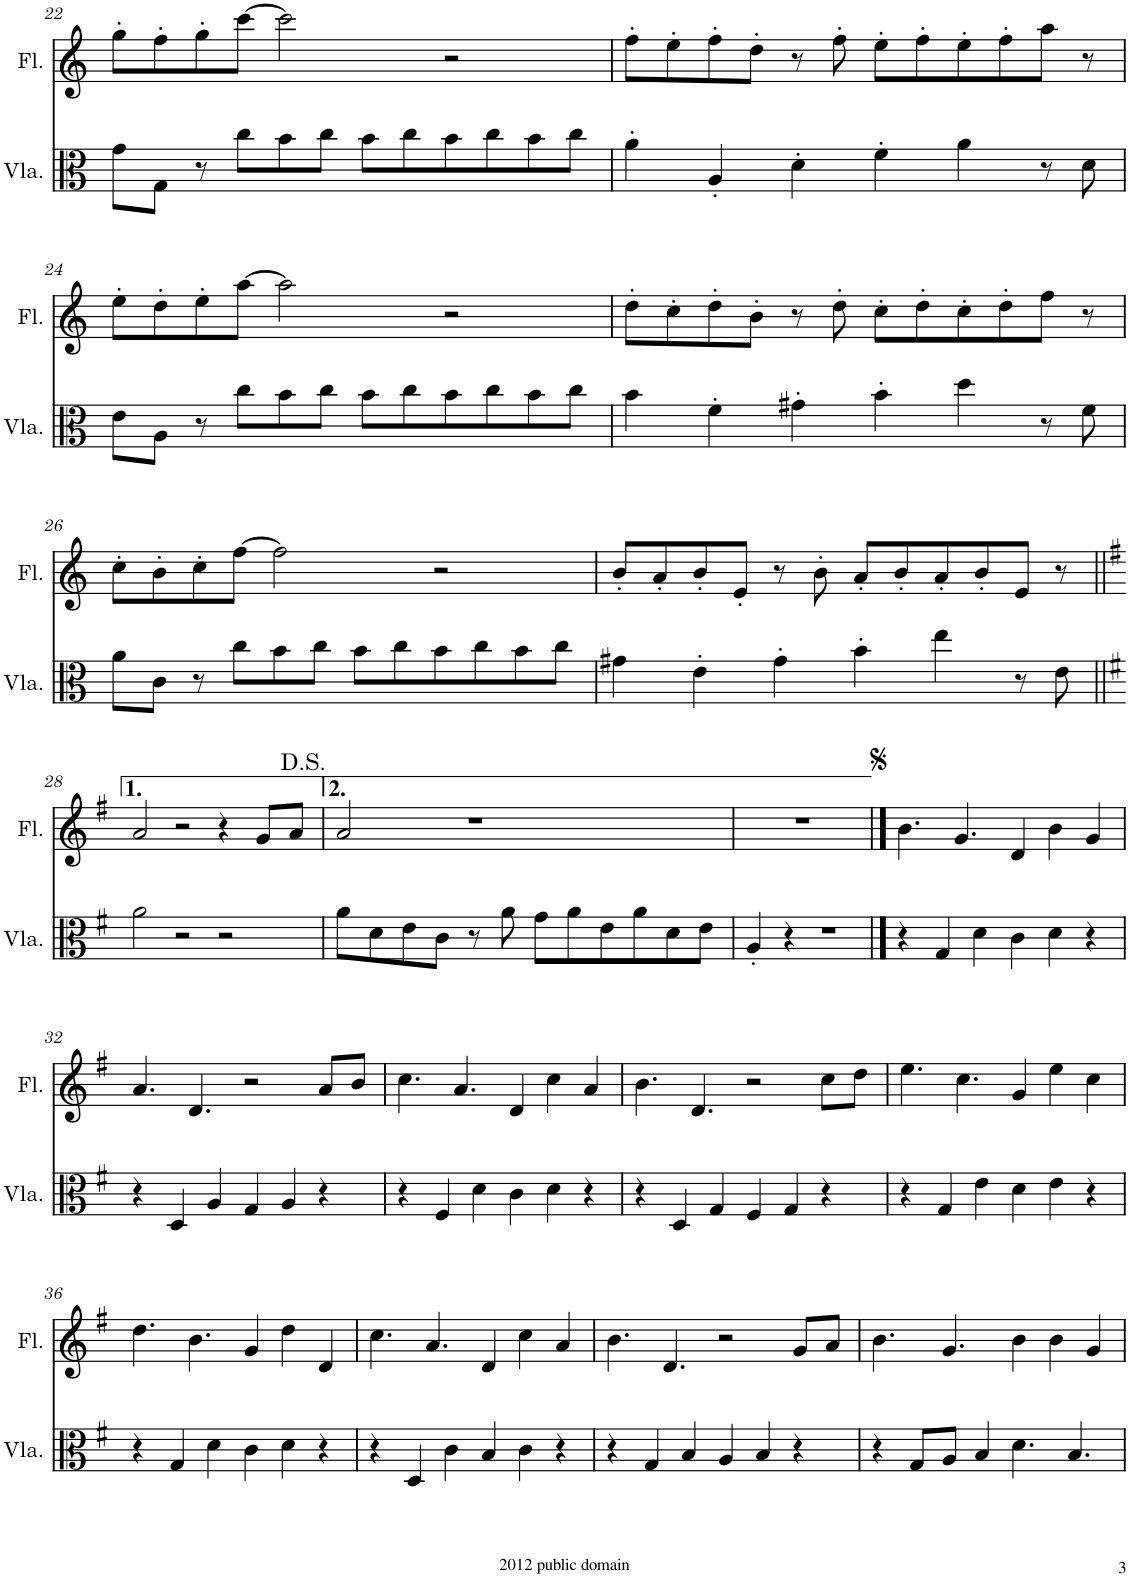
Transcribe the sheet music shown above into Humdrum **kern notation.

**kern	**kern
*part2	*part1
*staff2	*staff1
*I"Viola	*I"Flute
*I'Vla.	*I'Fl.
!!LO:PB:g=z
*clefC3	*clefG2
*k[]	*k[]
*M6/4	*M6/4
=22	=22
8g\L	8gg'\L
8G\J	8ff'\
8r	8gg'\
8cc\L	[8ccc\J
8b\	2ccc\]
8cc\J	.
8b\L	.
8cc\	.
8b\	2r
8cc\	.
8b\	.
8cc\J	.
=23	=23
4a'\	8ff'\L
.	8ee'\
4A'/	8ff'\
.	8dd'\J
4d'\	8r
.	8ff'\
4f'\	8ee'\L
.	8ff'\
4a\	8ee'\
.	8ff'\
8r	8aa\J
8d\	8r
!!LO:LB:g=z
=24	=24
8e\L	8ee'\L
8A\J	8dd'\
8r	8ee'\
8cc\L	[8aa\J
8b\	2aa\]
8cc\J	.
8b\L	.
8cc\	.
8b\	2r
8cc\	.
8b\	.
8cc\J	.
=25	=25
4b\	8dd'\L
.	8cc'\
4f'\	8dd'\
.	8b'\J
4g#X'\	8r
.	8dd'\
4b'\	8cc'\L
.	8dd'\
4dd\	8cc'\
.	8dd'\
8r	8ff\J
8f\	8r
!!LO:LB:g=z
=26	=26
8a\L	8cc'\L
8c\J	8b'\
8r	8cc'\
8cc\L	[8ff\J
8b\	2ff\]
8cc\J	.
8b\L	.
8cc\	.
8b\	2r
8cc\	.
8b\	.
8cc\J	.
=27	=27
4g#X\	8b'/L
.	8a'/
4e'\	8b'/
.	8e'/J
4g#'\	8r
.	8b'\
4b'\	8a'/L
.	8b'/
4ee\	8a'/
.	8b'/
8r	8e/J
8e\	8r
!!LO:LB:g=z
=28||	=28||
*k[f#]	*k[f#]
2a\	2a/
2r	2r
2r	4r
.	8g/L
.	8a/J
=29	=29
8a\L	2a/
8d\	.
8e\	.
8c\J	.
8r	1r
8a\	.
8g\L	.
8a\	.
8e\	.
8a\	.
8d\	.
8e\J	.
=30	=30
4A'/	1.r
4r	.
1r	.
==31	==31
4r	4.b\
4G/	.
.	4.g/
4d\	.
4c\	4d/
4d\	4b\
4r	4g/
!!LO:LB:g=z
=32	=32
4r	4.a/
4D/	.
.	4.d/
4A/	.
4G/	2r
4A/	.
4r	8a/L
.	8b/J
=33	=33
4r	4.cc\
4F#/	.
.	4.a/
4d\	.
4c\	4d/
4d\	4cc\
4r	4a/
=34	=34
4r	4.b\
4D/	.
.	4.d/
4G/	.
4F#/	2r
4G/	.
4r	8cc\L
.	8dd\J
=35	=35
4r	4.ee\
4G/	.
.	4.cc\
4e\	.
4d\	4g/
4e\	4ee\
4r	4cc\
!!LO:LB:g=z
=36	=36
4r	4.dd\
4G/	.
.	4.b\
4d\	.
4c\	4g/
4d\	4dd\
4r	4d/
=37	=37
4r	4.cc\
4D/	.
.	4.a/
4c\	.
4B/	4d/
4c\	4cc\
4r	4a/
=38	=38
4r	4.b\
4G/	.
.	4.d/
4B/	.
4A/	2r
4B/	.
4r	8g/L
.	8a/J
=39	=39
4r	4.b\
8G/L	.
8A/J	4.g/
4B/	.
4.d\	4b\
.	4b\
4.B/	.
.	4g/
=	=
*-	*-
